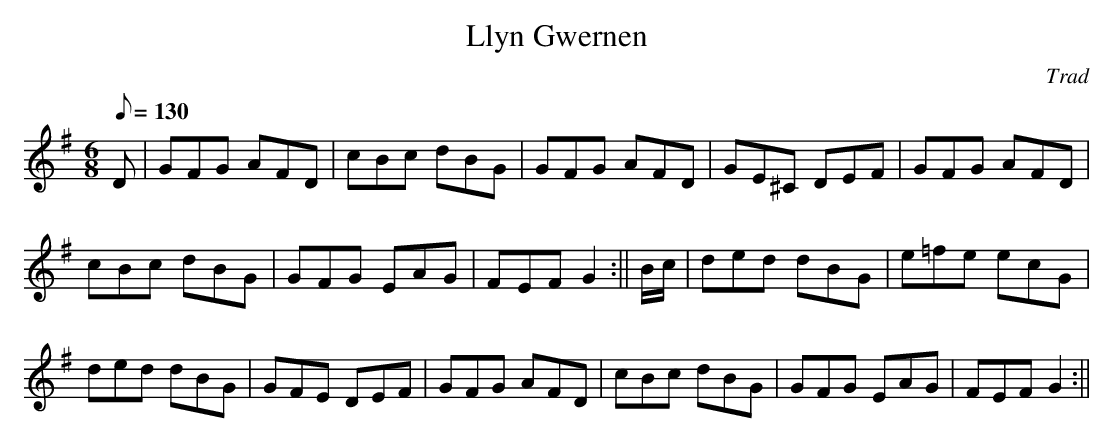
X:1
T:Llyn Gwernen
M:6/8
L:1/8
Q:130
C:Trad
K:G
D|GFG AFD|cBc dBG|GFG AFD|GE^C DEF|GFG AFD|!cBc dBG|GFG EAG|FEFG2:||
B/c/|ded dBG|e=fe ecG|!ded dBG|GFE DEF|GFG AFD|cBc dBG|GFG EAG|FEF
 G2:||
